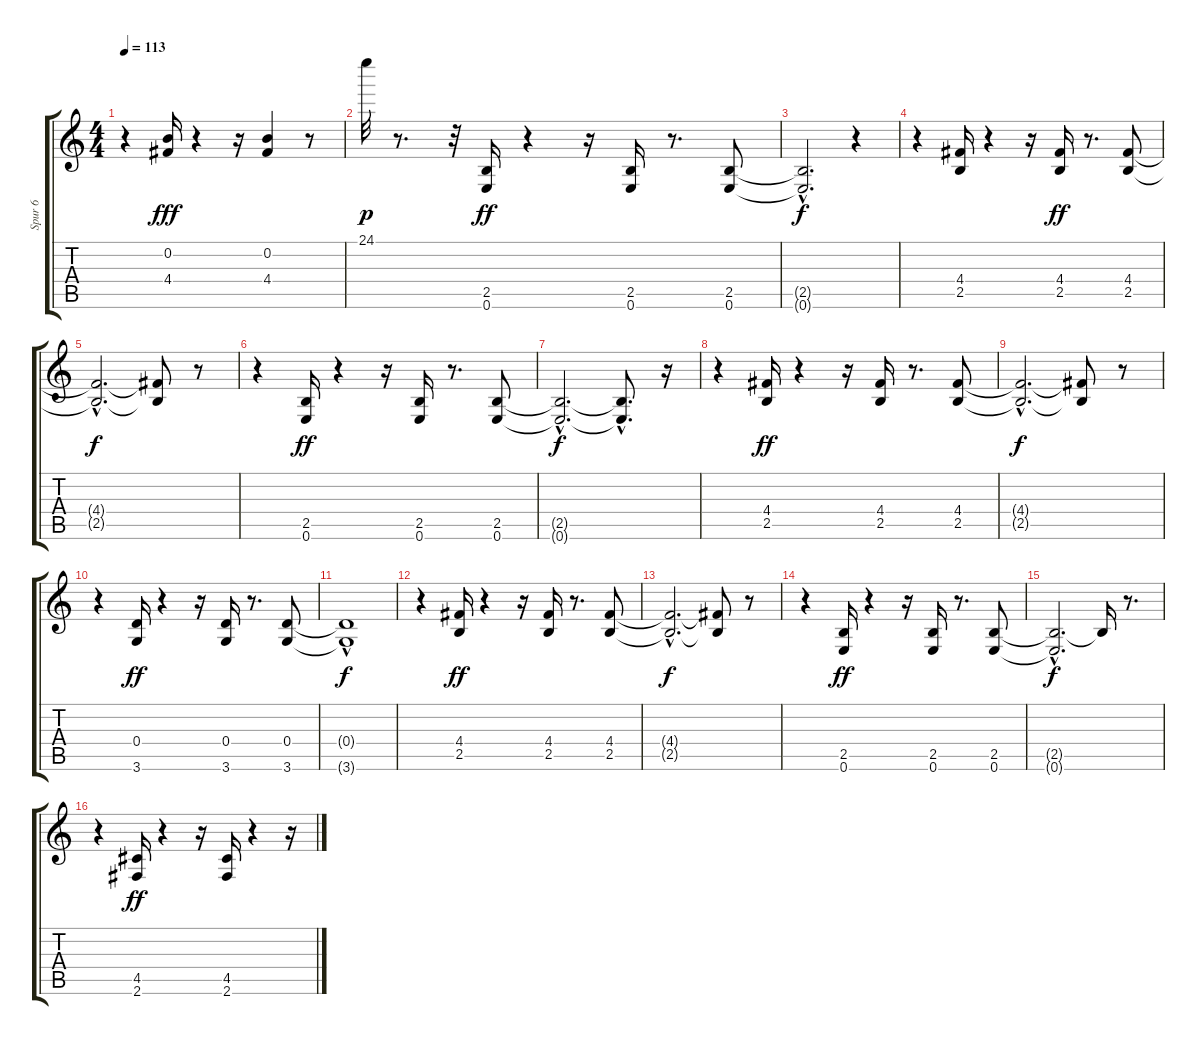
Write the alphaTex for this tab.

\track ("Spur 6" "Spur 6") {instrument distortionguitar}
\staff {score tabs}
\tuning (E4 B3 G3 D3 A2 E2) {hide}
\ts (4 4)
\tempo 113
\clef g2
\ks c
r.4{dy fff} (0.2 4.4).16 r.4 r.16 (0.2 4.4).4 r.8 |
24.1.32{dy p} r.8{d} r.32 (2.5 0.6).16{dy ff} r.4 r.16 (2.5 0.6).16 r.8{d} (2.5 0.6).8 |
(2.5{hac t} 0.6{t}).2{d dy f} r.4 |
r.4 (4.4 2.5).16 r.4 r.16 (4.4 2.5).16{dy ff} r.8{d} (4.4 2.5).8 |
(4.4{hac t} 2.5{hac t}).2{d dy f} (4.4{t} 2.5{t}).8 r.8 |
r.4 (2.5 0.6).16{dy ff} r.4 r.16 (2.5 0.6).16 r.8{d} (2.5 0.6).8 |
(2.5{hac t} 0.6{hac t}).2{d dy f} (2.5{hac t} 0.6{t}).8{d} r.16 |
r.4 (4.4 2.5).16{dy ff} r.4 r.16 (4.4 2.5).16 r.8{d} (4.4 2.5).8 |
(4.4{hac t} 2.5{hac t}).2{d dy f} (4.4{t} 2.5{t}).8 r.8 |
r.4 (0.4 3.6).16{dy ff} r.4 r.16 (0.4 3.6).16 r.8{d} (0.4 3.6).8 |
(0.4{t} 3.6{hac t}).1{dy f} |
r.4 (4.4 2.5).16{dy ff} r.4 r.16 (4.4 2.5).16 r.8{d} (4.4 2.5).8 |
(4.4{hac t} 2.5{hac t}).2{d dy f} (4.4{t} 2.5{t}).8 r.8 |
r.4 (2.5 0.6).16{dy ff} r.4 r.16 (2.5 0.6).16 r.8{d} (2.5 0.6).8 |
(2.5{hac t} 0.6{hac t}).2{d dy f} 2.5{t}.16 r.8{d} |
r.4 (4.5 2.6).16{dy ff} r.4 r.16 (4.5 2.6).16 r.4 r.16
